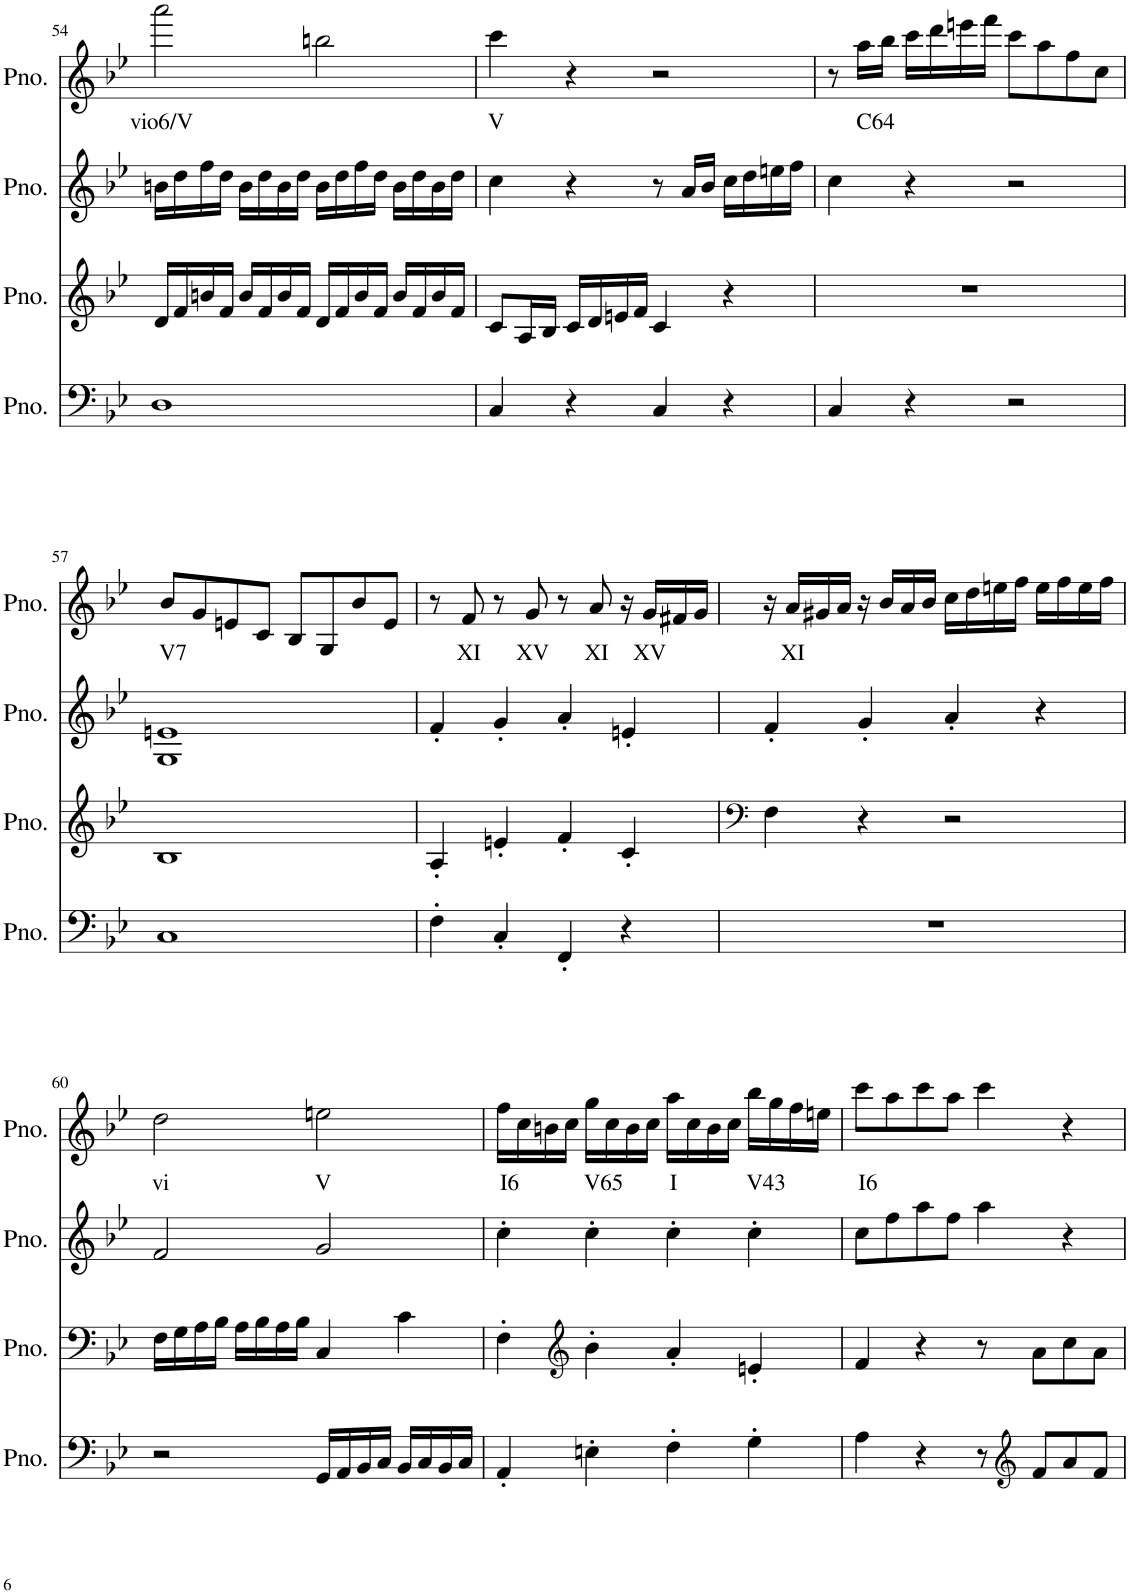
**kern	**kern	**kern	**kern	**text
*part4	*part3	*part2	*part1	*part1
*staff4	*staff3	*staff2	*staff1	*staff1
*I"Piano	*I"Piano	*I"Piano	*I"Piano, MIDI File Track 4 Ch4	*
*I'Pno.	*I'Pno.	*I'Pno.	*I'Pno.	*
!!LO:PB:g=z
*clefF4	*clefG2	*clefG2	*clefG2	*
*k[b-e-]	*k[b-e-]	*k[b-e-]	*k[b-e-]	*
*M4/4	*M4/4	*M4/4	*M4/4	*
=54	=54	=54	=54	=54
!	!	!	!	!LO:LY:b
1D	16d/LL	16bn\LL	2aaa\	vio6/V
.	16f/	16dd\	.	.
.	16bn/	16ff\	.	.
.	16f/JJ	16dd\JJ	.	.
.	16b/LL	16b\LL	.	.
.	16f/	16dd\	.	.
.	16b/	16b\	.	.
.	16f/JJ	16dd\JJ	.	.
.	16d/LL	16b\LL	2bbn\	.
.	16f/	16dd\	.	.
.	16b/	16ff\	.	.
.	16f/JJ	16dd\JJ	.	.
.	16b/LL	16b\LL	.	.
.	16f/	16dd\	.	.
.	16b/	16b\	.	.
.	16f/JJ	16dd\JJ	.	.
=55	=55	=55	=55	=55
!	!	!	!	!LO:LY:b
4C/	8c/L	4cc\	4ccc\	V
.	16A/L	.	.	.
.	16B-/JJ	.	.	.
4r	16c/LL	4r	4r	.
.	16d/	.	.	.
.	16en/	.	.	.
.	16f/JJ	.	.	.
4C/	4c/	8r	2r	.
.	.	16a/LL	.	.
.	.	16b-/JJ	.	.
4r	4r	16cc\LL	.	.
.	.	16dd\	.	.
.	.	16een\	.	.
.	.	16ff\JJ	.	.
=56	=56	=56	=56	=56
4C/	1r	4cc\	8r	.
!	!	!	!	!LO:LY:b
.	.	.	16aa\LL	C64
.	.	.	16bb-\JJ	.
4r	.	4r	16ccc\LL	.
.	.	.	16ddd\	.
.	.	.	16eeen\	.
.	.	.	16fff\JJ	.
2r	.	2r	8ccc\L	.
.	.	.	8aa\	.
.	.	.	8ff\	.
.	.	.	8cc\J	.
!!LO:LB:g=z
=57	=57	=57	=57	=57
!	!	!	!	!LO:LY:b
1C	1B-	1G 1en	8b-/L	V7
.	.	.	8g/	.
.	.	.	8en/	.
.	.	.	8c/J	.
.	.	.	8B-/L	.
.	.	.	8G/	.
.	.	.	8b-/	.
.	.	.	8e/J	.
=58	=58	=58	=58	=58
4F'\	4A'/	4f'/	8r	.
!	!	!	!	!LO:LY:b
.	.	.	8f/	XI
4C'/	4en'/	4g'/	8r	.
!	!	!	!	!LO:LY:b
.	.	.	8g/	XV
4FF'/	4f'/	4a'/	8r	.
!	!	!	!	!LO:LY:b
.	.	.	8a/	XI
4r	4c'/	4en'/	16r	.
!	!	!	!	!LO:LY:b
.	.	.	16g/LL	XV
.	.	.	16f#X/	.
.	.	.	16g/JJ	.
=59	=59	=59	=59	=59
*	*clefF4	*	*	*
1r	4F\	4f'/	16r	.
!	!	!	!	!LO:LY:b
.	.	.	16a/LL	XI
.	.	.	16g#X/	.
.	.	.	16a/JJ	.
.	4r	4g'/	16r	.
.	.	.	16b-/LL	.
.	.	.	16a/	.
.	.	.	16b-/JJ	.
.	2r	4a'/	16cc\LL	.
.	.	.	16dd\	.
.	.	.	16een\	.
.	.	.	16ff\JJ	.
.	.	4r	16ee\LL	.
.	.	.	16ff\	.
.	.	.	16ee\	.
.	.	.	16ff\JJ	.
!!LO:LB:g=z
=60	=60	=60	=60	=60
!	!	!	!	!LO:LY:b
2r	16F\LL	2f/	2dd\	vi
.	16G\	.	.	.
.	16A\	.	.	.
.	16B-\JJ	.	.	.
.	16A\LL	.	.	.
.	16B-\	.	.	.
.	16A\	.	.	.
.	16B-\JJ	.	.	.
!	!	!	!	!LO:LY:b
16GG/LL	4C/	2g/	2een\	V
16AA/	.	.	.	.
16BB-/	.	.	.	.
16C/JJ	.	.	.	.
16BB-/LL	4c\	.	.	.
16C/	.	.	.	.
16BB-/	.	.	.	.
16C/JJ	.	.	.	.
=61	=61	=61	=61	=61
!	!	!	!	!LO:LY:b
4AA'/	4F'\	4cc'\	16ff\LL	I6
.	.	.	16cc\	.
.	.	.	16bn\	.
.	.	.	16cc\JJ	.
*	*clefG2	*	*	*
!	!	!	!	!LO:LY:b
4En'\	4b-'\	4cc'\	16gg\LL	V65
.	.	.	16cc\	.
.	.	.	16b\	.
.	.	.	16cc\JJ	.
!	!	!	!	!LO:LY:b
4F'\	4a'/	4cc'\	16aa\LL	I
.	.	.	16cc\	.
.	.	.	16b\	.
.	.	.	16cc\JJ	.
!	!	!	!	!LO:LY:b
4G'\	4en'/	4cc'\	16bb-\LL	V43
.	.	.	16gg\	.
.	.	.	16ff\	.
.	.	.	16een\JJ	.
=62	=62	=62	=62	=62
!	!	!	!	!LO:LY:b
4A\	4f/	8cc\L	8ccc\L	I6
.	.	8ff\	8aa\	.
4r	4r	8aa\	8ccc\	.
.	.	8ff\J	8aa\J	.
8r	8r	4aa\	4ccc\	.
*clefG2	*	*	*	*
8f/L	8a\L	.	.	.
8a/	8cc\	4r	4r	.
8f/J	8a\J	.	.	.
=	=	=	=	=
*-	*-	*-	*-	*-
